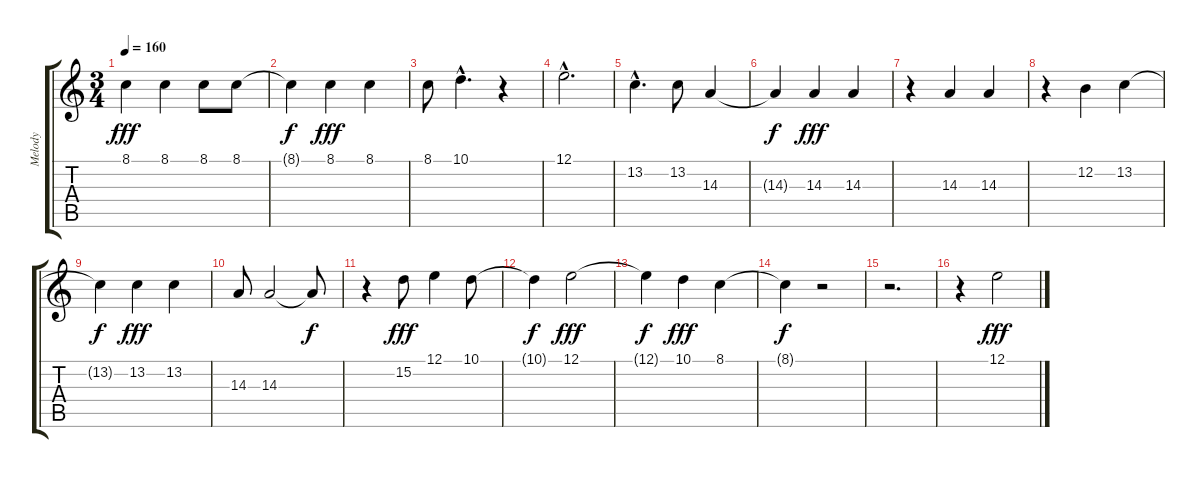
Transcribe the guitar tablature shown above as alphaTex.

\track ("Melody" "Melody") {instrument altosax}
\staff {score tabs}
\tuning (E4 B3 G3 D3 A2 E2) {hide}
\ts (3 4)
\tempo 160
\clef g2
\ks c
8.1.4{dy fff} 8.1.4 8.1.8 8.1.8 |
8.1{t}.4{dy f} 8.1.4{dy fff} 8.1.4 |
8.1.8 10.1{hac}.4{d} r.4 |
12.1{hac}.2{d} |
13.2{hac}.4{d} 13.2.8 14.3.4 |
14.3{t}.4{dy f} 14.3.4{dy fff} 14.3.4 |
r.4 14.3.4 14.3.4 |
r.4 12.2.4 13.2.4 |
13.2{t}.4{dy f} 13.2.4{dy fff} 13.2.4 |
14.3.8 14.3.2 14.3{t}.8{dy f} |
r.4 15.2.8{dy fff} 12.1.4 10.1.8 |
10.1{t}.4{dy f} 12.1.2{dy fff} |
12.1{t}.4{dy f} 10.1.4{dy fff} 8.1.4 |
8.1{t}.4{dy f} r.2 |
r.2{d} |
r.4 12.1.2{dy fff}
